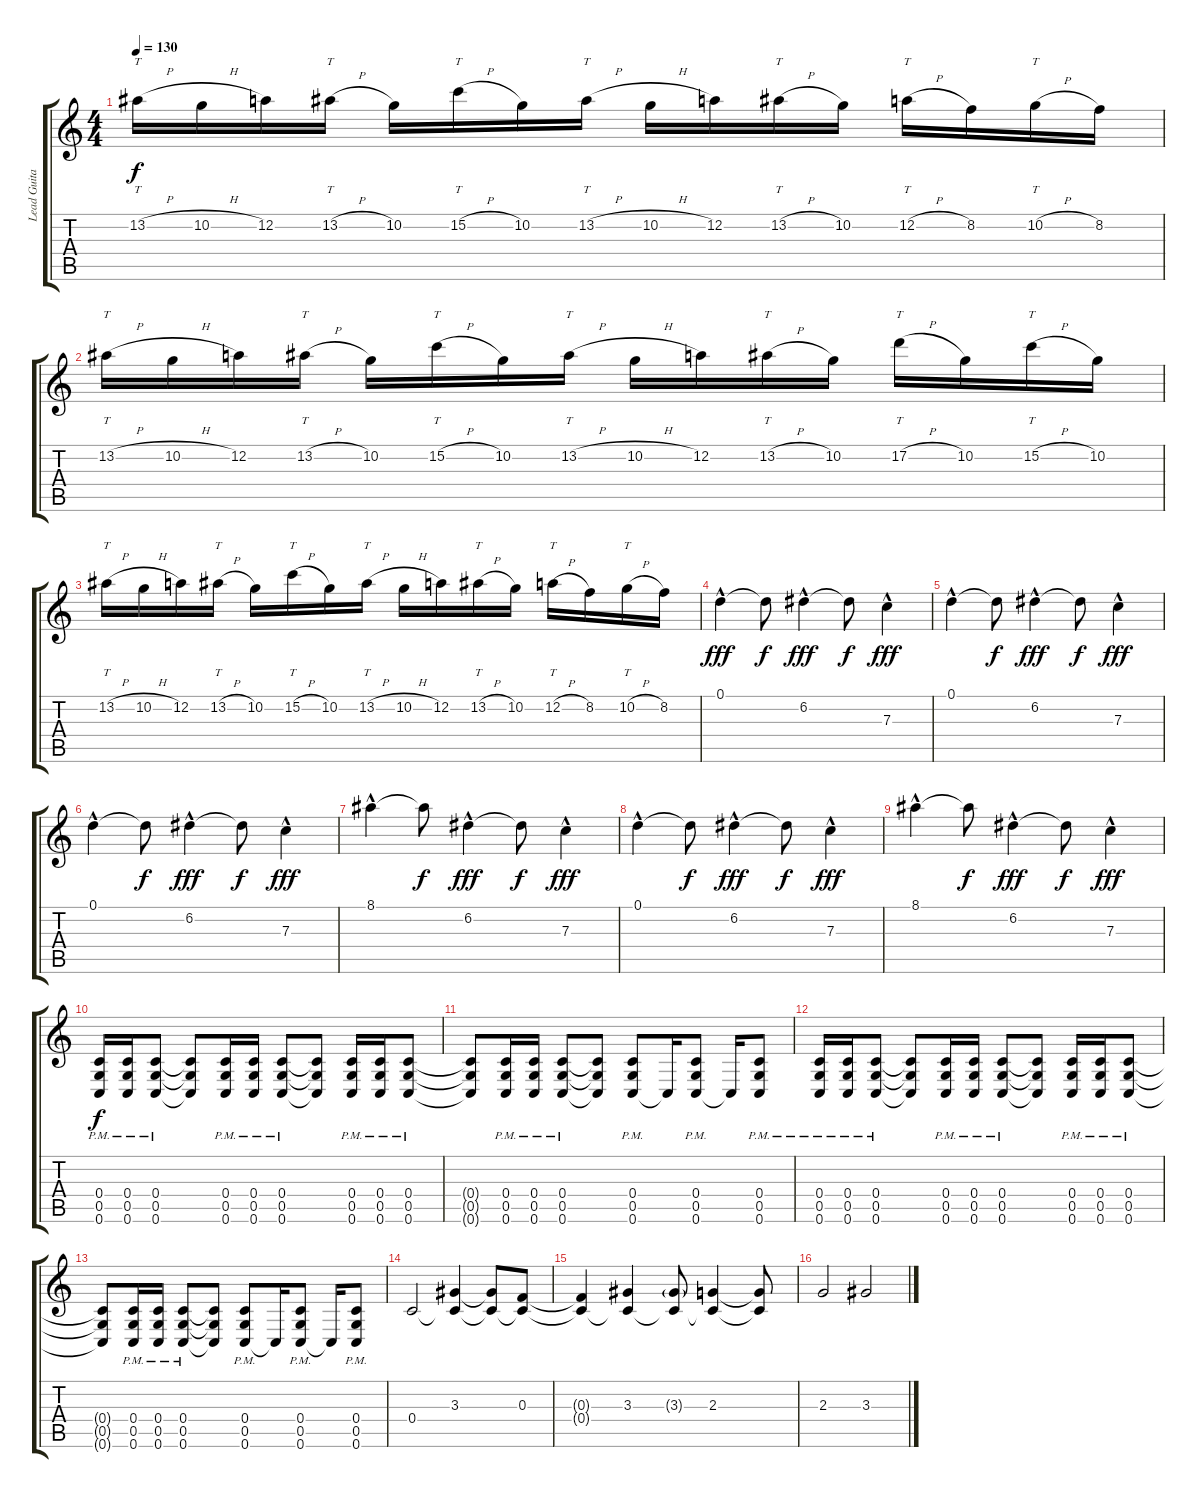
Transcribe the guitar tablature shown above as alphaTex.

\track ("Lead Guitar" "Lead Guita") {instrument distortionguitar}
\staff {score tabs}
\tuning (D4 A3 F3 C3 G2 C2) {hide}
\ts (4 4)
\tempo 130
\clef g2
\ks c
13.2{h}.16{tt dy f} 10.2{h}.16 12.2.16 13.2{h}.16{tt} 10.2.16 15.2{h}.16{tt} 10.2.16 13.2{h}.16{tt} 10.2{h}.16 12.2.16 13.2{h}.16{tt} 10.2.16 12.2{h}.16{tt} 8.2.16 10.2{h}.16{tt} 8.2.16 |
13.2{h}.16{tt} 10.2{h}.16 12.2.16 13.2{h}.16{tt} 10.2.16 15.2{h}.16{tt} 10.2.16 13.2{h}.16{tt} 10.2{h}.16 12.2.16 13.2{h}.16{tt} 10.2.16 17.2{h}.16{tt} 10.2.16 15.2{h}.16{tt} 10.2.16 |
13.2{h}.16{tt} 10.2{h}.16 12.2.16 13.2{h}.16{tt} 10.2.16 15.2{h}.16{tt} 10.2.16 13.2{h}.16{tt} 10.2{h}.16 12.2.16 13.2{h}.16{tt} 10.2.16 12.2{h}.16{tt} 8.2.16 10.2{h}.16{tt} 8.2.16 |
0.1{hac}.4{dy fff} 0.1{t}.8{dy f} 6.2{hac}.4{dy fff} 6.2{t}.8{dy f} 7.3{hac}.4{dy fff} |
0.1{hac}.4 0.1{t}.8{dy f} 6.2{hac}.4{dy fff} 6.2{t}.8{dy f} 7.3{hac}.4{dy fff} |
0.1{hac}.4 0.1{t}.8{dy f} 6.2{hac}.4{dy fff} 6.2{t}.8{dy f} 7.3{hac}.4{dy fff} |
8.1{hac}.4 8.1{t}.8{dy f} 6.2{hac}.4{dy fff} 6.2{t}.8{dy f} 7.3{hac}.4{dy fff} |
0.1{hac}.4 0.1{t}.8{dy f} 6.2{hac}.4{dy fff} 6.2{t}.8{dy f} 7.3{hac}.4{dy fff} |
8.1{hac}.4 8.1{t}.8{dy f} 6.2{hac}.4{dy fff} 6.2{t}.8{dy f} 7.3{hac}.4{dy fff} |
(0.4{pm} 0.5{pm} 0.6{pm}).16{dy f} (0.4{pm} 0.5{pm} 0.6{pm}).16 (0.4{pm} 0.5{pm} 0.6{pm}).8 (0.4{t} 0.5{t} 0.6{t}).8 (0.4{pm} 0.5{pm} 0.6{pm}).16 (0.4{pm} 0.5{pm} 0.6{pm}).16 (0.4{pm} 0.5{pm} 0.6{pm}).8 (0.4{t} 0.5{t} 0.6{t}).8 (0.4{pm} 0.5{pm} 0.6{pm}).16 (0.4{pm} 0.5{pm} 0.6{pm}).16 (0.4{pm} 0.5{pm} 0.6{pm}).8 |
(0.4{t} 0.5{t} 0.6{t}).8 (0.4{pm} 0.5{pm} 0.6{pm}).16 (0.4{pm} 0.5{pm} 0.6{pm}).16 (0.4{pm} 0.5{pm} 0.6{pm}).8 (0.4{t} 0.5{t} 0.6{t}).8 (0.4{pm} 0.5{pm} 0.6{pm}).8 0.6{t}.16 (0.4{pm} 0.5{pm} 0.6{pm}).8 0.6{t}.16 (0.4{pm} 0.5{pm} 0.6{pm}).8 |
(0.4{pm} 0.5{pm} 0.6{pm}).16 (0.4{pm} 0.5{pm} 0.6{pm}).16 (0.4{pm} 0.5{pm} 0.6{pm}).8 (0.4{t} 0.5{t} 0.6{t}).8 (0.4{pm} 0.5{pm} 0.6{pm}).16 (0.4{pm} 0.5{pm} 0.6{pm}).16 (0.4{pm} 0.5{pm} 0.6{pm}).8 (0.4{t} 0.5{t} 0.6{t}).8 (0.4{pm} 0.5{pm} 0.6{pm}).16 (0.4{pm} 0.5{pm} 0.6{pm}).16 (0.4{pm} 0.5{pm} 0.6{pm}).8 |
(0.4{t} 0.5{t} 0.6{t}).8 (0.4{pm} 0.5{pm} 0.6{pm}).16 (0.4{pm} 0.5{pm} 0.6{pm}).16 (0.4{pm} 0.5{pm} 0.6{pm}).8 (0.4{t} 0.5{t} 0.6{t}).8 (0.4{pm} 0.5{pm} 0.6{pm}).8 0.6{t}.16 (0.4{pm} 0.5{pm} 0.6{pm}).8 0.6{t}.16 (0.4{pm} 0.5{pm} 0.6{pm}).8 |
0.4.2{volume 5} (3.3 0.4{t}).4 (3.3{t} 0.4{t}).8 (0.3 0.4{t}).8 |
(0.3{t} 0.4{t}).4 (3.3 0.4{t}).4 (3.3{g} 0.4{t}).8 (2.3 0.4{t}).4 (2.3{t} 0.4{t}).8 |
2.3.2 3.3.2
